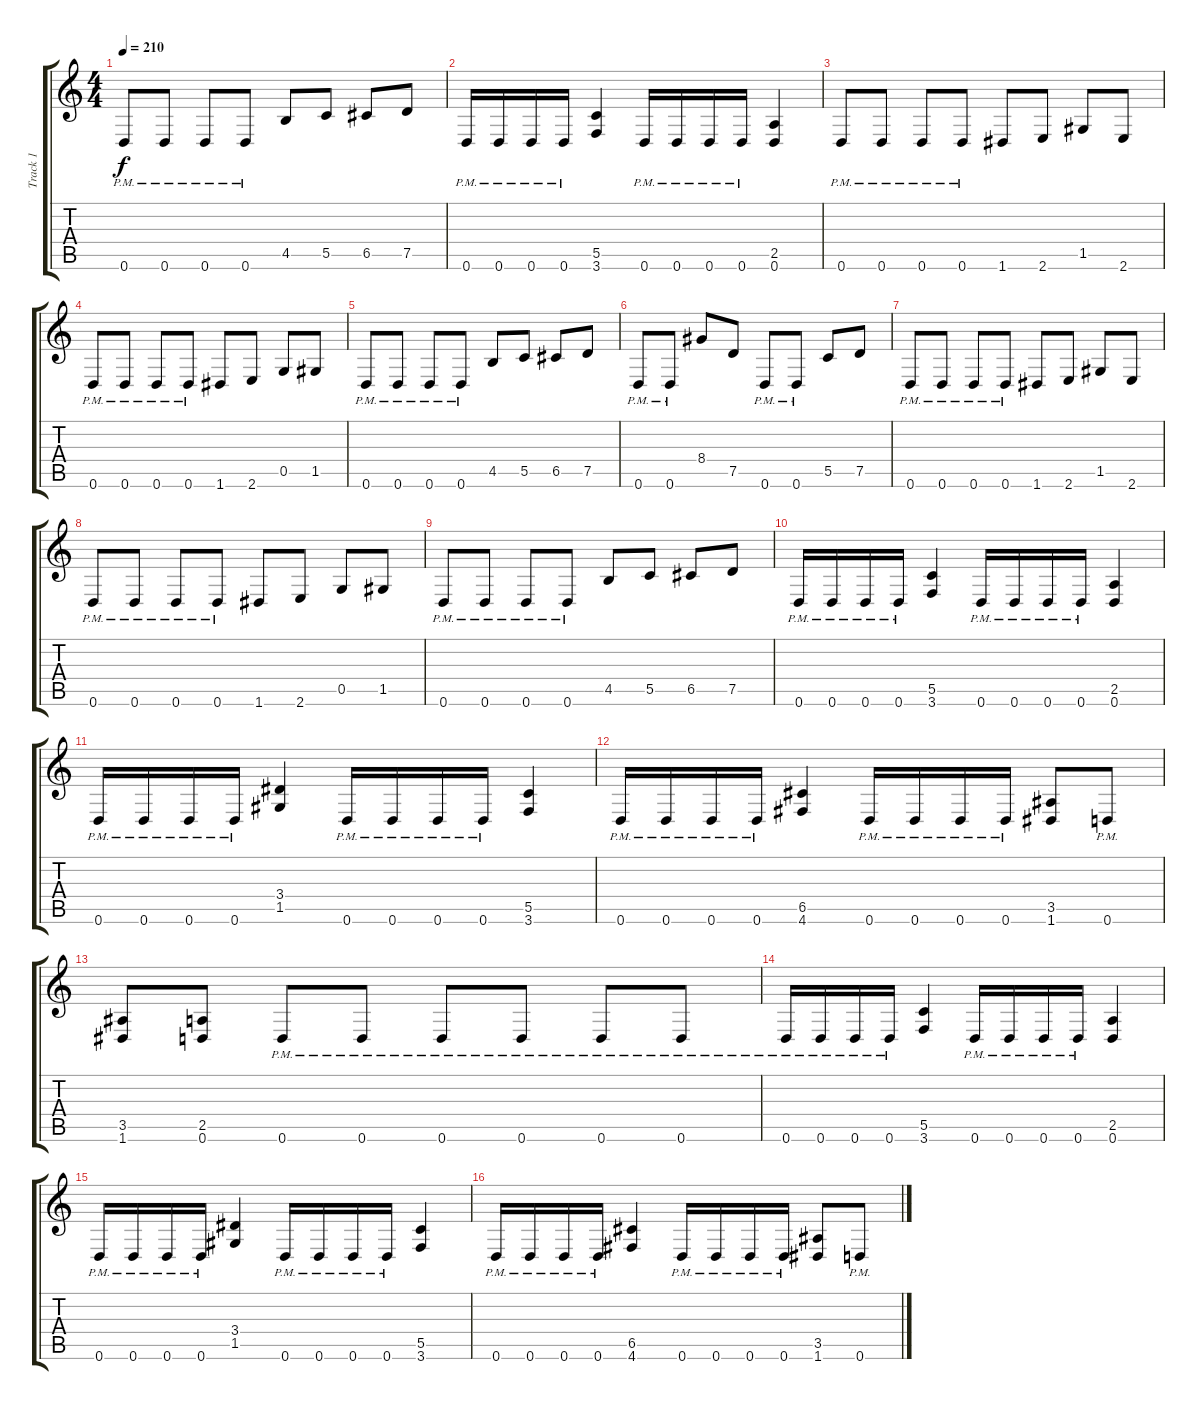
\track ("Track 1" "Track 1") {instrument overdrivenguitar}
\staff {score tabs}
\tuning (D4 A3 F3 C3 G2 D2) {hide}
\ts (4 4)
\tempo 210
\clef g2
\ks c
0.6{pm}.8{dy f} 0.6{pm}.8 0.6{pm}.8 0.6{pm}.8 4.5.8 5.5.8 6.5.8 7.5.8 |
0.6{pm}.16 0.6{pm}.16 0.6{pm}.16 0.6{pm}.16 (5.5 3.6).4 0.6{pm}.16 0.6{pm}.16 0.6{pm}.16 0.6{pm}.16 (2.5 0.6).4 |
0.6{pm}.8 0.6{pm}.8 0.6{pm}.8 0.6{pm}.8 1.6.8 2.6.8 1.5.8 2.6.8 |
0.6{pm}.8 0.6{pm}.8 0.6{pm}.8 0.6{pm}.8 1.6.8 2.6.8 0.5.8 1.5.8 |
0.6{pm}.8 0.6{pm}.8 0.6{pm}.8 0.6{pm}.8 4.5.8 5.5.8 6.5.8 7.5.8 |
0.6{pm}.8 0.6{pm}.8 8.4.8 7.5.8 0.6{pm}.8 0.6{pm}.8 5.5.8 7.5.8 |
0.6{pm}.8 0.6{pm}.8 0.6{pm}.8 0.6{pm}.8 1.6.8 2.6.8 1.5.8 2.6.8 |
0.6{pm}.8 0.6{pm}.8 0.6{pm}.8 0.6{pm}.8 1.6.8 2.6.8 0.5.8 1.5.8 |
0.6{pm}.8 0.6{pm}.8 0.6{pm}.8 0.6{pm}.8 4.5.8 5.5.8 6.5.8 7.5.8 |
0.6{pm}.16 0.6{pm}.16 0.6{pm}.16 0.6{pm}.16 (5.5 3.6).4 0.6{pm}.16 0.6{pm}.16 0.6{pm}.16 0.6{pm}.16 (2.5 0.6).4 |
0.6{pm}.16 0.6{pm}.16 0.6{pm}.16 0.6{pm}.16 (3.4 1.5).4 0.6{pm}.16 0.6{pm}.16 0.6{pm}.16 0.6{pm}.16 (5.5 3.6).4 |
0.6{pm}.16 0.6{pm}.16 0.6{pm}.16 0.6{pm}.16 (6.5 4.6).4 0.6{pm}.16 0.6{pm}.16 0.6{pm}.16 0.6{pm}.16 (3.5 1.6).8 0.6{pm}.8 |
(3.5 1.6).8 (2.5 0.6).8 0.6{pm}.8 0.6{pm}.8 0.6{pm}.8 0.6{pm}.8 0.6{pm}.8 0.6{pm}.8 |
0.6{pm}.16 0.6{pm}.16 0.6{pm}.16 0.6{pm}.16 (5.5 3.6).4 0.6{pm}.16 0.6{pm}.16 0.6{pm}.16 0.6{pm}.16 (2.5 0.6).4 |
0.6{pm}.16 0.6{pm}.16 0.6{pm}.16 0.6{pm}.16 (3.4 1.5).4 0.6{pm}.16 0.6{pm}.16 0.6{pm}.16 0.6{pm}.16 (5.5 3.6).4 |
0.6{pm}.16 0.6{pm}.16 0.6{pm}.16 0.6{pm}.16 (6.5 4.6).4 0.6{pm}.16 0.6{pm}.16 0.6{pm}.16 0.6{pm}.16 (3.5 1.6).8 0.6{pm}.8
